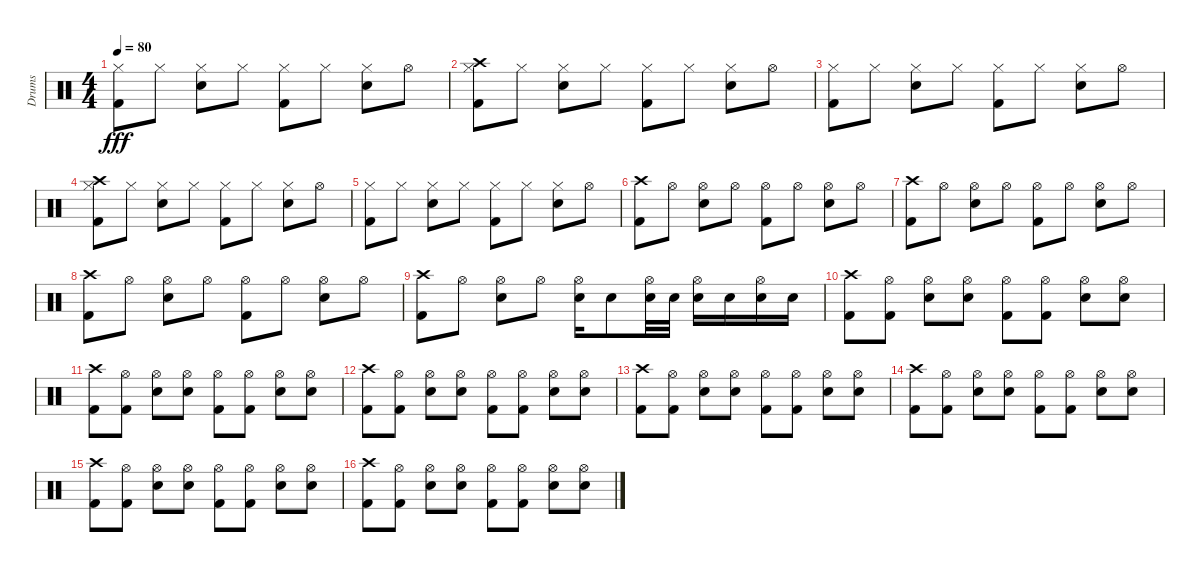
\track ("Drums" "Drums") {instrument percussion}
\staff {score}
\articulation defaults
\ts (4 4)
\tempo 80
\clef neutral
\ks c
("Kick (hit) 2" "Hi-Hat (closed)").8{dy fff} "Hi-Hat (closed)".8 ("Electric Snare (hit)" "Hi-Hat (closed)").8 "Hi-Hat (closed)".8 ("Kick (hit) 2" "Hi-Hat (closed)").8 "Hi-Hat (closed)".8 ("Electric Snare (hit)" "Hi-Hat (closed)").8 "Hi-Hat (open)".8 |
("Crash high (hit)" "Kick (hit) 2" "Hi-Hat (closed)").8 "Hi-Hat (closed)".8 ("Electric Snare (hit)" "Hi-Hat (closed)").8 "Hi-Hat (closed)".8 ("Kick (hit) 2" "Hi-Hat (closed)").8 "Hi-Hat (closed)".8 ("Electric Snare (hit)" "Hi-Hat (closed)").8 "Hi-Hat (open)".8 |
("Kick (hit) 2" "Hi-Hat (closed)").8 "Hi-Hat (closed)".8 ("Electric Snare (hit)" "Hi-Hat (closed)").8 "Hi-Hat (closed)".8 ("Kick (hit) 2" "Hi-Hat (closed)").8 "Hi-Hat (closed)".8 ("Electric Snare (hit)" "Hi-Hat (closed)").8 "Hi-Hat (open)".8 |
("Crash high (hit)" "Kick (hit) 2" "Hi-Hat (closed)").8 "Hi-Hat (closed)".8 ("Electric Snare (hit)" "Hi-Hat (closed)").8 "Hi-Hat (closed)".8 ("Kick (hit) 2" "Hi-Hat (closed)").8 "Hi-Hat (closed)".8 ("Electric Snare (hit)" "Hi-Hat (closed)").8 "Hi-Hat (open)".8 |
("Kick (hit) 2" "Hi-Hat (closed)").8 "Hi-Hat (closed)".8 ("Electric Snare (hit)" "Hi-Hat (closed)").8 "Hi-Hat (closed)".8 ("Kick (hit) 2" "Hi-Hat (closed)").8 "Hi-Hat (closed)".8 ("Electric Snare (hit)" "Hi-Hat (closed)").8 "Hi-Hat (open)".8 |
("Crash high (hit)" "Kick (hit) 2").8 "Hi-Hat (open)".8 ("Hi-Hat (open)" "Electric Snare (hit)").8 "Hi-Hat (open)".8 ("Hi-Hat (open)" "Kick (hit) 2").8 "Hi-Hat (open)".8 ("Hi-Hat (open)" "Electric Snare (hit)").8 "Hi-Hat (open)".8 |
("Crash high (hit)" "Kick (hit) 2").8 "Hi-Hat (open)".8 ("Hi-Hat (open)" "Electric Snare (hit)").8 "Hi-Hat (open)".8 ("Hi-Hat (open)" "Kick (hit) 2").8 "Hi-Hat (open)".8 ("Hi-Hat (open)" "Electric Snare (hit)").8 "Hi-Hat (open)".8 |
("Crash high (hit)" "Kick (hit) 2").8 "Hi-Hat (open)".8 ("Hi-Hat (open)" "Electric Snare (hit)").8 "Hi-Hat (open)".8 ("Hi-Hat (open)" "Kick (hit) 2").8 "Hi-Hat (open)".8 ("Hi-Hat (open)" "Electric Snare (hit)").8 "Hi-Hat (open)".8 |
("Crash high (hit)" "Kick (hit) 2").8 "Hi-Hat (open)".8 ("Hi-Hat (open)" "Electric Snare (hit)").8 "Hi-Hat (open)".8 ("Hi-Hat (open)" "Electric Snare (hit)").16 "Electric Snare (hit)".8 ("Hi-Hat (open)" "Electric Snare (hit)").32 "Electric Snare (hit)".32 ("Hi-Hat (open)" "Electric Snare (hit)").16 "Electric Snare (hit)".16 ("Hi-Hat (open)" "Electric Snare (hit)").16 "Electric Snare (hit)".16 |
("Crash high (hit)" "Kick (hit) 2").8 ("Hi-Hat (open)" "Kick (hit) 2").8 ("Hi-Hat (open)" "Electric Snare (hit)").8 ("Hi-Hat (open)" "Electric Snare (hit)").8 ("Hi-Hat (open)" "Kick (hit) 2").8 ("Hi-Hat (open)" "Kick (hit) 2").8 ("Hi-Hat (open)" "Electric Snare (hit)").8 ("Hi-Hat (open)" "Electric Snare (hit)").8 |
("Crash high (hit)" "Kick (hit) 2").8 ("Hi-Hat (open)" "Kick (hit) 2").8 ("Hi-Hat (open)" "Electric Snare (hit)").8 ("Hi-Hat (open)" "Electric Snare (hit)").8 ("Hi-Hat (open)" "Kick (hit) 2").8 ("Hi-Hat (open)" "Kick (hit) 2").8 ("Hi-Hat (open)" "Electric Snare (hit)").8 ("Hi-Hat (open)" "Electric Snare (hit)").8 |
("Crash high (hit)" "Kick (hit) 2").8 ("Hi-Hat (open)" "Kick (hit) 2").8 ("Hi-Hat (open)" "Electric Snare (hit)").8 ("Hi-Hat (open)" "Electric Snare (hit)").8 ("Hi-Hat (open)" "Kick (hit) 2").8 ("Hi-Hat (open)" "Kick (hit) 2").8 ("Hi-Hat (open)" "Electric Snare (hit)").8 ("Hi-Hat (open)" "Electric Snare (hit)").8 |
("Crash high (hit)" "Kick (hit) 2").8 ("Hi-Hat (open)" "Kick (hit) 2").8 ("Hi-Hat (open)" "Electric Snare (hit)").8 ("Hi-Hat (open)" "Electric Snare (hit)").8 ("Hi-Hat (open)" "Kick (hit) 2").8 ("Hi-Hat (open)" "Kick (hit) 2").8 ("Hi-Hat (open)" "Electric Snare (hit)").8 ("Hi-Hat (open)" "Electric Snare (hit)").8 |
("Crash high (hit)" "Kick (hit) 2").8 ("Hi-Hat (open)" "Kick (hit) 2").8 ("Hi-Hat (open)" "Electric Snare (hit)").8 ("Hi-Hat (open)" "Electric Snare (hit)").8 ("Hi-Hat (open)" "Kick (hit) 2").8 ("Hi-Hat (open)" "Kick (hit) 2").8 ("Hi-Hat (open)" "Electric Snare (hit)").8 ("Hi-Hat (open)" "Electric Snare (hit)").8 |
("Crash high (hit)" "Kick (hit) 2").8 ("Hi-Hat (open)" "Kick (hit) 2").8 ("Hi-Hat (open)" "Electric Snare (hit)").8 ("Hi-Hat (open)" "Electric Snare (hit)").8 ("Hi-Hat (open)" "Kick (hit) 2").8 ("Hi-Hat (open)" "Kick (hit) 2").8 ("Hi-Hat (open)" "Electric Snare (hit)").8 ("Hi-Hat (open)" "Electric Snare (hit)").8 |
("Crash high (hit)" "Kick (hit) 2").8 ("Hi-Hat (open)" "Kick (hit) 2").8 ("Hi-Hat (open)" "Electric Snare (hit)").8 ("Hi-Hat (open)" "Electric Snare (hit)").8 ("Hi-Hat (open)" "Kick (hit) 2").8 ("Hi-Hat (open)" "Kick (hit) 2").8 ("Hi-Hat (open)" "Electric Snare (hit)").8 ("Hi-Hat (open)" "Electric Snare (hit)").8
